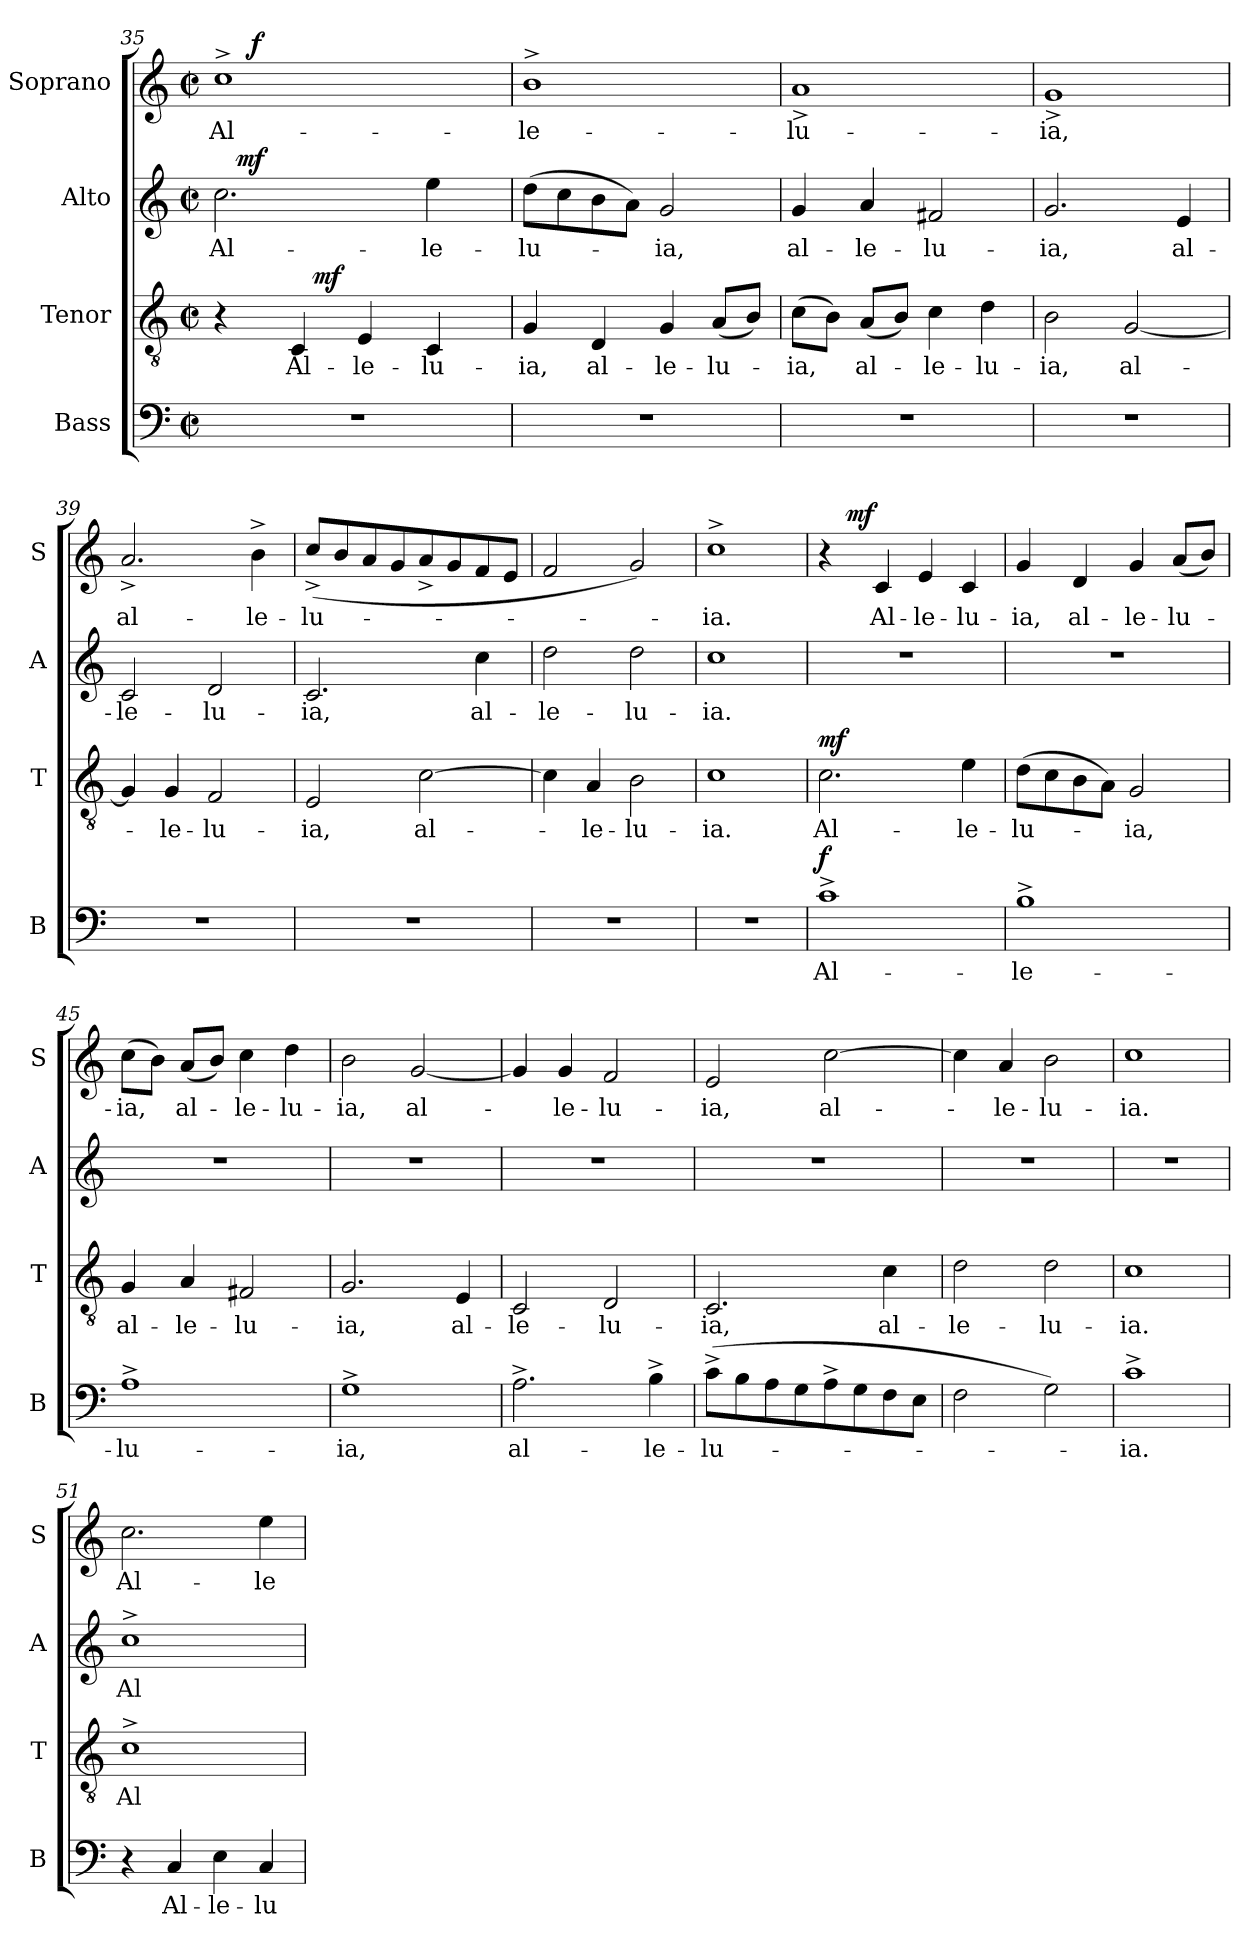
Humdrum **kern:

**kern	**text	**dynam	**kern	**text	**dynam	**kern	**text	**dynam	**kern	**text	**dynam
*part4	*part4	*part4	*part3	*part3	*part3	*part2	*part2	*part2	*part1	*part1	*part1
*staff4	*staff4	*staff4	*staff3	*staff3	*staff3	*staff2	*staff2	*staff2	*staff1	*staff1	*staff1
*I"Bass	*	*	*I"Tenor	*	*	*I"Alto	*	*	*I"Soprano	*	*
*I'B	*	*	*I'T	*	*	*I'A	*	*	*I'S	*	*
*clefF4	*	*	*clefGv2	*	*	*clefG2	*	*	*clefG2	*	*
*k[]	*	*	*k[]	*	*	*k[]	*	*	*k[]	*	*
*C:	*	*	*C:	*	*	*C:	*	*	*C:	*	*
*M2/2	*	*	*M2/2	*	*	*M2/2	*	*	*M2/2	*	*
*met(c|)	*	*	*met(c|)	*	*	*met(c|)	*	*	*met(c|)	*	*
=35	=35	=35	=35	=35	=35	=35	=35	=35	=35	=35	=35
*	*	*	*^	*	*	*^	*	*	*^	*	*
1r	.	.	4r	4ryy	.	.	2.cc\	16ryy	Al-	.	1cc^>	16.ryy	Al-	.
!	!	!	!	!	!	!	!	!	!	!LO:DY:a	!	!	!	!
.	.	.	.	.	.	.	.	2...ryy	.	mf	.	.	.	.
!	!	!	!	!	!	!	!	!	!	!	!	!	!	!LO:DY:a
.	.	.	.	.	.	.	.	.	.	.	.	2ryy	.	f
.	.	.	4C/	16ryy	Al-	.	.	.	.	.	.	.	.	.
!	!	!	!	!	!	!LO:DY:a	!	!	!	!	!	!	!	!
.	.	.	.	2ryy	.	mf	.	.	.	.	.	.	.	.
.	.	.	4E/	.	-le-	.	.	.	.	.	.	.	.	.
.	.	.	.	.	.	.	.	.	.	.	.	4ryy	.	.
.	.	.	4C/	.	-lu-	.	4ee\	.	-le-	.	.	.	.	.
.	.	.	.	8.ryy	.	.	.	.	.	.	.	.	.	.
.	.	.	.	.	.	.	.	.	.	.	.	8ryy	.	.
.	.	.	.	.	.	.	.	.	.	.	.	32ryy	.	.
*	*	*	*v	*v	*	*	*	*	*	*	*v	*v	*	*
*	*	*	*	*	*	*v	*v	*	*	*	*	*
!!LO:LB:g=z
=36	=36	=36	=36	=36	=36	=36	=36	=36	=36	=36	=36
1r	.	.	4G/	-ia,	.	(8dd\L	-lu-	.	1b^>	-le-	.
.	.	.	.	.	.	8cc\	.	.	.	.	.
.	.	.	4D/	al-	.	8b\	.	.	.	.	.
.	.	.	.	.	.	8a\J)	.	.	.	.	.
.	.	.	4G/	-le-	.	2g/	-ia,	.	.	.	.
.	.	.	(8A/L	-lu-	.	.	.	.	.	.	.
.	.	.	8B/J)	.	.	.	.	.	.	.	.
=37	=37	=37	=37	=37	=37	=37	=37	=37	=37	=37	=37
1r	.	.	(8c\L	-ia,	.	4g/	al-	.	1a^>	-lu-	.
.	.	.	8B\J)	.	.	.	.	.	.	.	.
.	.	.	(8A/L	al-	.	4a/	-le-	.	.	.	.
.	.	.	8B/J)	.	.	.	.	.	.	.	.
.	.	.	4c\	-le-	.	2f#X/	-lu-	.	.	.	.
.	.	.	4d\	-lu-	.	.	.	.	.	.	.
=38	=38	=38	=38	=38	=38	=38	=38	=38	=38	=38	=38
1r	.	.	2B\	-ia,	.	2.g/	-ia,	.	1g^>	-ia,	.
.	.	.	[2G/	al-	.	.	.	.	.	.	.
.	.	.	.	.	.	4e/	al-	.	.	.	.
=39	=39	=39	=39	=39	=39	=39	=39	=39	=39	=39	=39
1r	.	.	4G/]	.	.	2c/	-le-	.	2.a^>/	al-	.
.	.	.	4G/	-le-	.	.	.	.	.	.	.
.	.	.	2F/	-lu-	.	2d/	-lu-	.	.	.	.
.	.	.	.	.	.	.	.	.	4b^>\	-le-	.
=40	=40	=40	=40	=40	=40	=40	=40	=40	=40	=40	=40
1r	.	.	2E/	-ia,	.	2.c/	-ia,	.	(8cc^>/L	-lu-	.
.	.	.	.	.	.	.	.	.	8b/	.	.
.	.	.	.	.	.	.	.	.	8a/	.	.
.	.	.	.	.	.	.	.	.	8g/	.	.
.	.	.	[2c\	al-	.	.	.	.	8a^>/	.	.
.	.	.	.	.	.	.	.	.	8g/	.	.
.	.	.	.	.	.	4cc\	al-	.	8f/	.	.
.	.	.	.	.	.	.	.	.	8e/J	.	.
=41	=41	=41	=41	=41	=41	=41	=41	=41	=41	=41	=41
1r	.	.	4c\]	.	.	2dd\	-le-	.	2f/	.	.
.	.	.	4A/	-le-	.	.	.	.	.	.	.
.	.	.	2B\	-lu-	.	2dd\	-lu-	.	2g/)	.	.
!!LO:LB:g=z
=42	=42	=42	=42	=42	=42	=42	=42	=42	=42	=42	=42
1r	.	.	1c	-ia.	.	1cc	-ia.	.	1cc^>	-ia.	.
=43	=43	=43	=43	=43	=43	=43	=43	=43	=43	=43	=43
!	!	!LO:DY:a	!	!	!LO:DY:a	!	!	!	!	!	!
*	*	*	*	*	*	*	*	*	*^	*	*
1c^>	Al-	f	2.c\	Al-	mf	1r	.	.	4r	8ryy	.	.
!	!	!	!	!	!	!	!	!	!	!	!	!LO:DY:a
.	.	.	.	.	.	.	.	.	.	2..ryy	.	mf
.	.	.	.	.	.	.	.	.	4c/	.	Al-	.
.	.	.	.	.	.	.	.	.	4e/	.	-le-	.
.	.	.	4e\	-le-	.	.	.	.	4c/	.	-lu-	.
*	*	*	*	*	*	*	*	*	*v	*v	*	*
=44	=44	=44	=44	=44	=44	=44	=44	=44	=44	=44	=44
1B^>	-le-	.	(8d\L	-lu-	.	1r	.	.	4g/	-ia,	.
.	.	.	8c\	.	.	.	.	.	.	.	.
.	.	.	8B\	.	.	.	.	.	4d/	al-	.
.	.	.	8A\J)	.	.	.	.	.	.	.	.
.	.	.	2G/	-ia,	.	.	.	.	4g/	-le-	.
.	.	.	.	.	.	.	.	.	(8a/L	-lu-	.
.	.	.	.	.	.	.	.	.	8b/J)	.	.
=45	=45	=45	=45	=45	=45	=45	=45	=45	=45	=45	=45
1A^>	-lu-	.	4G/	al-	.	1r	.	.	(8cc\L	-ia,	.
.	.	.	.	.	.	.	.	.	8b\J)	.	.
.	.	.	4A/	-le-	.	.	.	.	(8a/L	al-	.
.	.	.	.	.	.	.	.	.	8b/J)	.	.
.	.	.	2F#X/	-lu-	.	.	.	.	4cc\	-le-	.
.	.	.	.	.	.	.	.	.	4dd\	-lu-	.
=46	=46	=46	=46	=46	=46	=46	=46	=46	=46	=46	=46
1G^>	-ia,	.	2.G/	-ia,	.	1r	.	.	2b\	-ia,	.
.	.	.	.	.	.	.	.	.	[2g/	al-	.
.	.	.	4E/	al-	.	.	.	.	.	.	.
=47	=47	=47	=47	=47	=47	=47	=47	=47	=47	=47	=47
2.A^>\	al-	.	2C/	-le-	.	1r	.	.	4g/]	.	.
.	.	.	.	.	.	.	.	.	4g/	-le-	.
.	.	.	2D/	-lu-	.	.	.	.	2f/	-lu-	.
4B^>\	-le-	.	.	.	.	.	.	.	.	.	.
!!LO:PB:g=z
=48	=48	=48	=48	=48	=48	=48	=48	=48	=48	=48	=48
(8c^>\L	-lu-	.	2.C/	-ia,	.	1r	.	.	2e/	-ia,	.
8B\	.	.	.	.	.	.	.	.	.	.	.
8A\	.	.	.	.	.	.	.	.	.	.	.
8G\	.	.	.	.	.	.	.	.	.	.	.
8A^>\	.	.	.	.	.	.	.	.	[2cc\	al-	.
8G\	.	.	.	.	.	.	.	.	.	.	.
8F\	.	.	4c\	al-	.	.	.	.	.	.	.
8E\J	.	.	.	.	.	.	.	.	.	.	.
=49	=49	=49	=49	=49	=49	=49	=49	=49	=49	=49	=49
2F\	.	.	2d\	-le-	.	1r	.	.	4cc\]	.	.
.	.	.	.	.	.	.	.	.	4a/	-le-	.
2G\)	.	.	2d\	-lu-	.	.	.	.	2b\	-lu-	.
=50	=50	=50	=50	=50	=50	=50	=50	=50	=50	=50	=50
1c^>	-ia.	.	1c	-ia.	.	1r	.	.	1cc	-ia.	.
=51	=51	=51	=51	=51	=51	=51	=51	=51	=51	=51	=51
4r	.	.	1c^>	Al-	.	1cc^>	Al-	.	2.cc\	Al-	.
4C/	Al-	.	.	.	.	.	.	.	.	.	.
4E\	-le-	.	.	.	.	.	.	.	.	.	.
4C/	-lu-	.	.	.	.	.	.	.	4ee\	-le-	.
=	=	=	=	=	=	=	=	=	=	=	=
*-	*-	*-	*-	*-	*-	*-	*-	*-	*-	*-	*-
